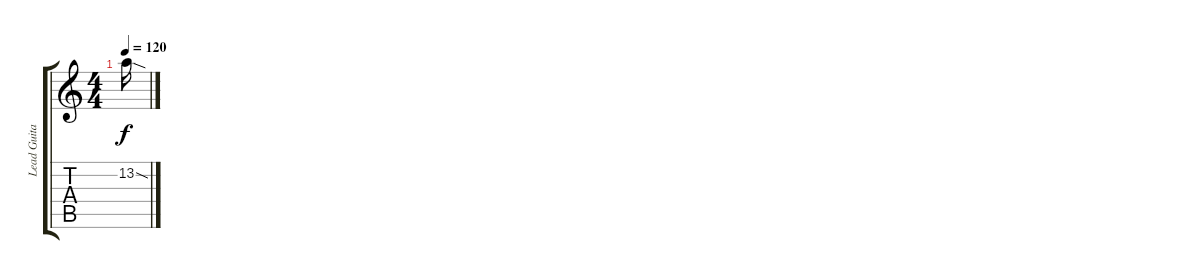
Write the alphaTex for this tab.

\track ("Lead Guitar 1 - Yuri Losev" "Lead Guita") {instrument distortionguitar}
\staff {score tabs}
\tuning (Db4 Ab3 E3 B2 Gb2 B1) {hide}
\ts (4 4)
\tempo 120
\clef g2
\ks c
13.2{sod}.16{dy f}
